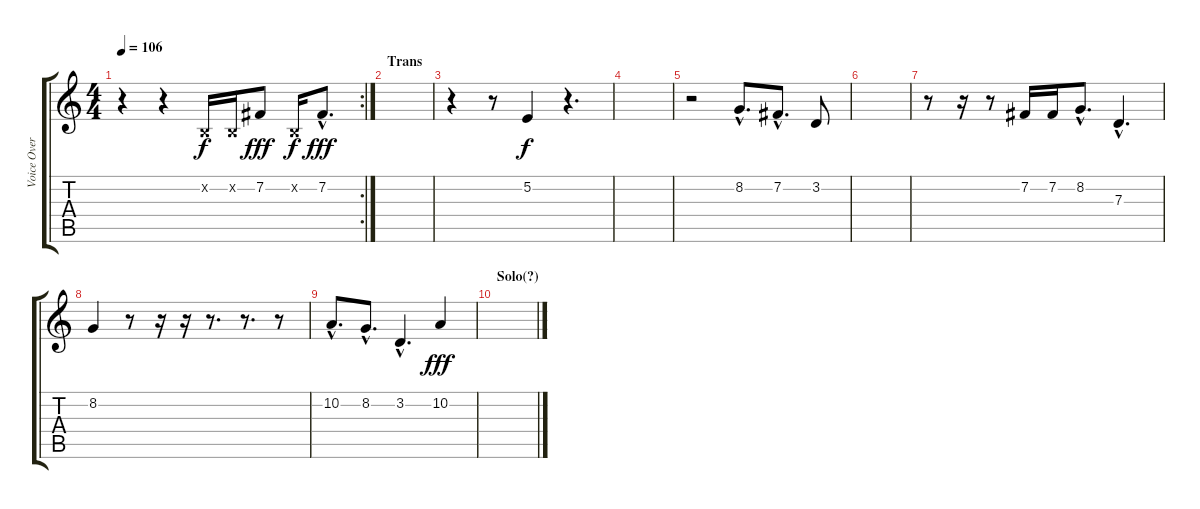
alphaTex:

\track ("Voice Overdub" "Voice Over") {instrument oboe}
\staff {score tabs}
\tuning (E4 B3 G3 D3 A2 E2) {hide}
\rc 2
\ts (4 4)
\tempo 106
\clef g2
\ks c
r.4{dy fff} r.4 0.2{x}.16{dy f} 0.2{x}.16 7.2.8{dy fff} 0.2{x}.16{dy f} 7.2{hac}.8{d dy fff} |
\section ("" "Trans")
|
r.4{volume 9} r.8 5.2.4{dy f} r.4{d} |
|
r.2 8.2{hac}.8{d} 7.2{hac}.8{d} 3.2.8 |
|
r.8 r.16 r.8 7.2.16 7.2.16 8.2{hac}.8{d} 7.3{hac}.4{d} |
8.2.4 r.8 r.16 r.16 r.8{d} r.8{d} r.8 |
10.2{hac}.8{d} 8.2{hac}.8{d} 3.2{hac}.4{d} 10.2.4{dy fff volume 16 instrument breathnoise} |
\section ("" "Solo(?)")
